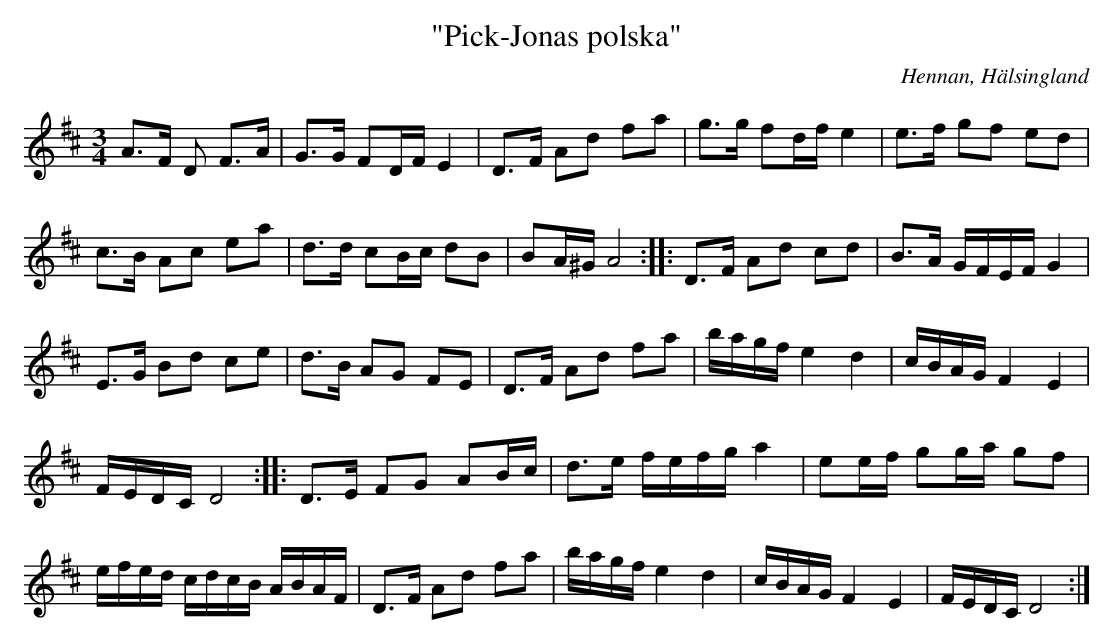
X:1
T: "Pick-Jonas polska"
O: Hennan, Hälsingland
M: 3/4
L: 1/8
K: D
A>F /D F>A | G>G FD/F/ E2 | D>F Ad fa | g>g fd/f/ e2 | e>f gf ed |
c>B Ac ea | d>d cB/c/ dB | BA/^G/ A4 :: D>F Ad cd | B>A G/F/E/F/ G2 |
E>G Bd ce | d>B AG FE | D>F Ad fa | b/a/g/f/ e2 d2 | c/B/A/G/ F2 E2 |
F/E/D/C/ D4 :: D>E FG AB/c/ | d>e f/e/f/g/ a2 | ee/f/ gg/a/ gf |
e/f/e/d/ c/d/c/B/ A/B/A/F/ | D>F Ad fa | b/a/g/f/ e2 d2 | c/B/A/G/ F2 E2 | F/E/D/C/ D4 :|]
